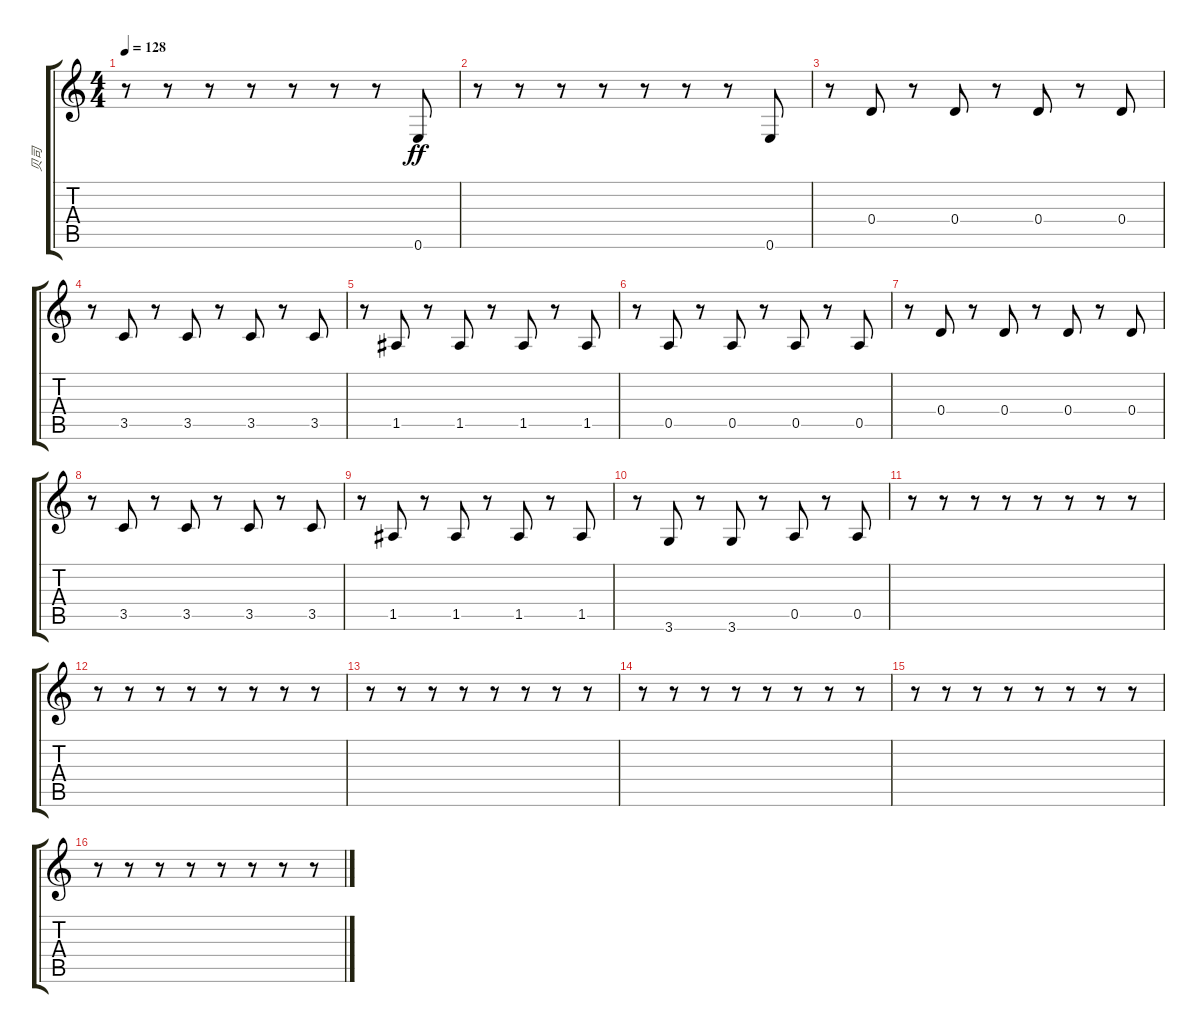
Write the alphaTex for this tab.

\track ("贝司" "贝司") {instrument electricbasspick}
\staff {score tabs}
\tuning (E4 B3 G3 D3 A2 E2) {hide}
\ts (4 4)
\tempo 128
\clef g2
\ks c
r.8{dy ff} r.8 r.8 r.8 r.8 r.8 r.8 0.6.8 |
r.8 r.8 r.8 r.8 r.8 r.8 r.8 0.6.8 |
r.8 0.4.8 r.8 0.4.8 r.8 0.4.8 r.8 0.4.8 |
r.8 3.5.8 r.8 3.5.8 r.8 3.5.8 r.8 3.5.8 |
r.8 1.5.8 r.8 1.5.8 r.8 1.5.8 r.8 1.5.8 |
r.8 0.5.8 r.8 0.5.8 r.8 0.5.8 r.8 0.5.8 |
r.8 0.4.8 r.8 0.4.8 r.8 0.4.8 r.8 0.4.8 |
r.8 3.5.8 r.8 3.5.8 r.8 3.5.8 r.8 3.5.8 |
r.8 1.5.8 r.8 1.5.8 r.8 1.5.8 r.8 1.5.8 |
r.8 3.6.8 r.8 3.6.8 r.8 0.5.8 r.8 0.5.8 |
r.8 r.8 r.8 r.8 r.8 r.8 r.8 r.8 |
r.8 r.8 r.8 r.8 r.8 r.8 r.8 r.8 |
r.8 r.8 r.8 r.8 r.8 r.8 r.8 r.8 |
r.8 r.8 r.8 r.8 r.8 r.8 r.8 r.8 |
r.8 r.8 r.8 r.8 r.8 r.8 r.8 r.8 |
r.8 r.8 r.8 r.8 r.8 r.8 r.8 r.8
